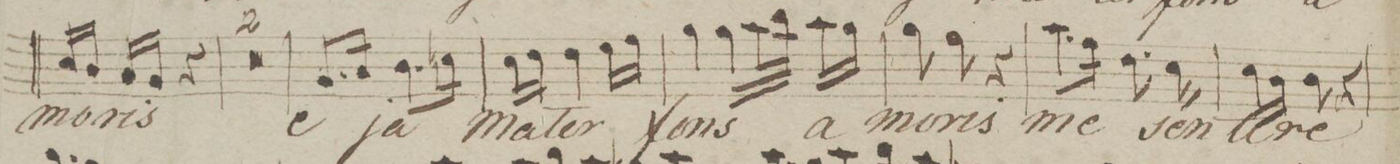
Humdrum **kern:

**kern	**text	**dynam
*I"Cant!	*	*
*clefC1	*	*
*k[b-e-a-]	*	*
*M2/4	*	*
16a-/LL	-mo-	.
16g/JJ	.	.
16f/LL	-ris	.
16e-/JJ	.	.
4r	.	.
=36	=36	=36
1r	.	.
=37	=37	=37
=38	=38	=38
8.e-/L	e-	.
16f/Jk	.	.
8.g\L	-ja	.
16an\Jk	.	.
=39	=39	=39
16a-\LL	Ma-	.
16b-\JJ	.	.
4b-\	-ter	.
16cc\LL	.	.
16dd\JJ	.	.
=40	=40	=40
4ee-\	fons	.
16ee-\LL	.	.
32ff\L	.	.
32gg\JJJ	.	.
16ff\LL	a-	.
16ee-\JJ	.	.
=41	=41	=41
8ee-\	-mo-	.
8dd\	-ris	.
4r	.	.
=42	=42	=42
8.ff\L	me	.
16dd\Jk	.	.
8.b-\	.	.
16a-\	sen-	.
=43	=43	=43
16a-\LL	-ti-	.
16g\JJ	.	.
8g\	-re	.
4r	.	.
=44	=44	=44
*-	*-	*-
